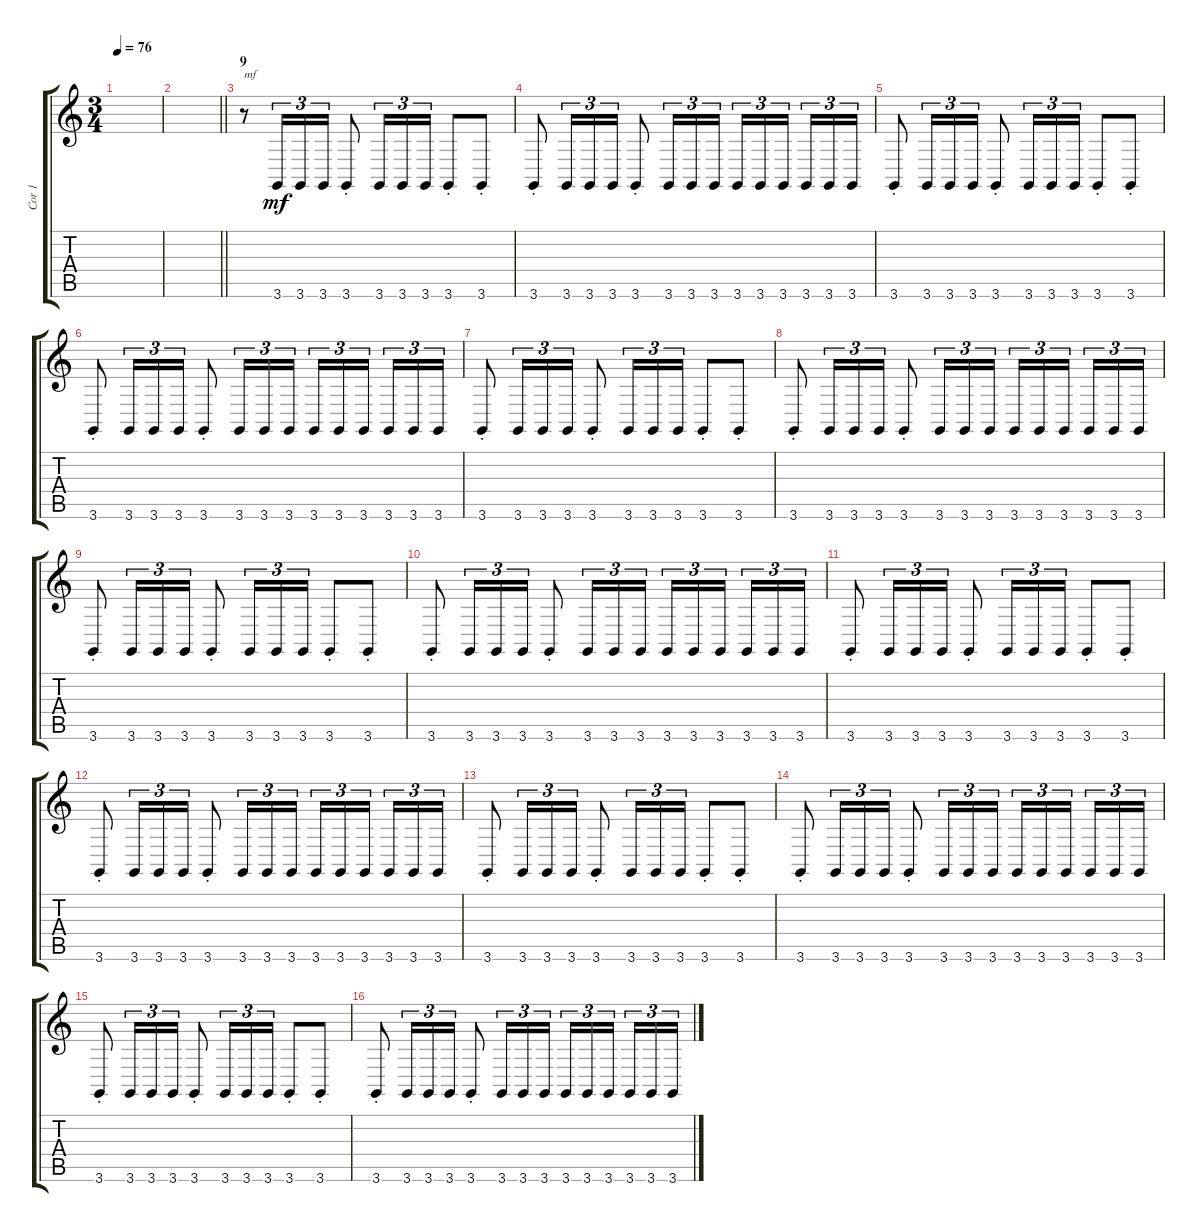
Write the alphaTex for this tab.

\track ("Cor 1" "Cor 1") {instrument frenchhorn}
\staff {score tabs}
\tuning (E4 B3 G3 D3 A2 E2) {hide}
\ts (3 4)
\tempo 76
\clef g2
\ks c
|
\barLineRight lightlight
|
\section ("" "9")
r.8{txt "mf" instrument frenchhorn} 3.6.16{tu (3 2) dy mf} 3.6.16{tu (3 2)} 3.6.16{tu (3 2)} 3.6{st}.8 3.6.16{tu (3 2)} 3.6.16{tu (3 2)} 3.6.16{tu (3 2)} 3.6{st}.8 3.6{st}.8 |
3.6{st}.8 3.6.16{tu (3 2)} 3.6.16{tu (3 2)} 3.6.16{tu (3 2)} 3.6{st}.8 3.6.16{tu (3 2)} 3.6.16{tu (3 2)} 3.6.16{tu (3 2)} 3.6.16{tu (3 2)} 3.6.16{tu (3 2)} 3.6.16{tu (3 2) beam splitsecondary} 3.6.16{tu (3 2)} 3.6.16{tu (3 2)} 3.6.16{tu (3 2)} |
3.6{st}.8 3.6.16{tu (3 2)} 3.6.16{tu (3 2)} 3.6.16{tu (3 2)} 3.6{st}.8 3.6.16{tu (3 2)} 3.6.16{tu (3 2)} 3.6.16{tu (3 2)} 3.6{st}.8 3.6{st}.8 |
3.6{st}.8 3.6.16{tu (3 2)} 3.6.16{tu (3 2)} 3.6.16{tu (3 2)} 3.6{st}.8 3.6.16{tu (3 2)} 3.6.16{tu (3 2)} 3.6.16{tu (3 2)} 3.6.16{tu (3 2)} 3.6.16{tu (3 2)} 3.6.16{tu (3 2) beam splitsecondary} 3.6.16{tu (3 2)} 3.6.16{tu (3 2)} 3.6.16{tu (3 2)} |
3.6{st}.8 3.6.16{tu (3 2)} 3.6.16{tu (3 2)} 3.6.16{tu (3 2)} 3.6{st}.8 3.6.16{tu (3 2)} 3.6.16{tu (3 2)} 3.6.16{tu (3 2)} 3.6{st}.8 3.6{st}.8 |
3.6{st}.8 3.6.16{tu (3 2)} 3.6.16{tu (3 2)} 3.6.16{tu (3 2)} 3.6{st}.8 3.6.16{tu (3 2)} 3.6.16{tu (3 2)} 3.6.16{tu (3 2)} 3.6.16{tu (3 2)} 3.6.16{tu (3 2)} 3.6.16{tu (3 2) beam splitsecondary} 3.6.16{tu (3 2)} 3.6.16{tu (3 2)} 3.6.16{tu (3 2)} |
3.6{st}.8 3.6.16{tu (3 2)} 3.6.16{tu (3 2)} 3.6.16{tu (3 2)} 3.6{st}.8 3.6.16{tu (3 2)} 3.6.16{tu (3 2)} 3.6.16{tu (3 2)} 3.6{st}.8 3.6{st}.8 |
3.6{st}.8 3.6.16{tu (3 2)} 3.6.16{tu (3 2)} 3.6.16{tu (3 2)} 3.6{st}.8 3.6.16{tu (3 2)} 3.6.16{tu (3 2)} 3.6.16{tu (3 2)} 3.6.16{tu (3 2)} 3.6.16{tu (3 2)} 3.6.16{tu (3 2) beam splitsecondary} 3.6.16{tu (3 2)} 3.6.16{tu (3 2)} 3.6.16{tu (3 2)} |
3.6{st}.8 3.6.16{tu (3 2)} 3.6.16{tu (3 2)} 3.6.16{tu (3 2)} 3.6{st}.8 3.6.16{tu (3 2)} 3.6.16{tu (3 2)} 3.6.16{tu (3 2)} 3.6{st}.8 3.6{st}.8 |
3.6{st}.8 3.6.16{tu (3 2)} 3.6.16{tu (3 2)} 3.6.16{tu (3 2)} 3.6{st}.8 3.6.16{tu (3 2)} 3.6.16{tu (3 2)} 3.6.16{tu (3 2)} 3.6.16{tu (3 2)} 3.6.16{tu (3 2)} 3.6.16{tu (3 2) beam splitsecondary} 3.6.16{tu (3 2)} 3.6.16{tu (3 2)} 3.6.16{tu (3 2)} |
3.6{st}.8 3.6.16{tu (3 2)} 3.6.16{tu (3 2)} 3.6.16{tu (3 2)} 3.6{st}.8 3.6.16{tu (3 2)} 3.6.16{tu (3 2)} 3.6.16{tu (3 2)} 3.6{st}.8 3.6{st}.8 |
3.6{st}.8 3.6.16{tu (3 2)} 3.6.16{tu (3 2)} 3.6.16{tu (3 2)} 3.6{st}.8 3.6.16{tu (3 2)} 3.6.16{tu (3 2)} 3.6.16{tu (3 2)} 3.6.16{tu (3 2)} 3.6.16{tu (3 2)} 3.6.16{tu (3 2) beam splitsecondary} 3.6.16{tu (3 2)} 3.6.16{tu (3 2)} 3.6.16{tu (3 2)} |
3.6{st}.8 3.6.16{tu (3 2)} 3.6.16{tu (3 2)} 3.6.16{tu (3 2)} 3.6{st}.8 3.6.16{tu (3 2)} 3.6.16{tu (3 2)} 3.6.16{tu (3 2)} 3.6{st}.8 3.6{st}.8 |
3.6{st}.8 3.6.16{tu (3 2)} 3.6.16{tu (3 2)} 3.6.16{tu (3 2)} 3.6{st}.8 3.6.16{tu (3 2)} 3.6.16{tu (3 2)} 3.6.16{tu (3 2)} 3.6.16{tu (3 2)} 3.6.16{tu (3 2)} 3.6.16{tu (3 2) beam splitsecondary} 3.6.16{tu (3 2)} 3.6.16{tu (3 2)} 3.6.16{tu (3 2)}
